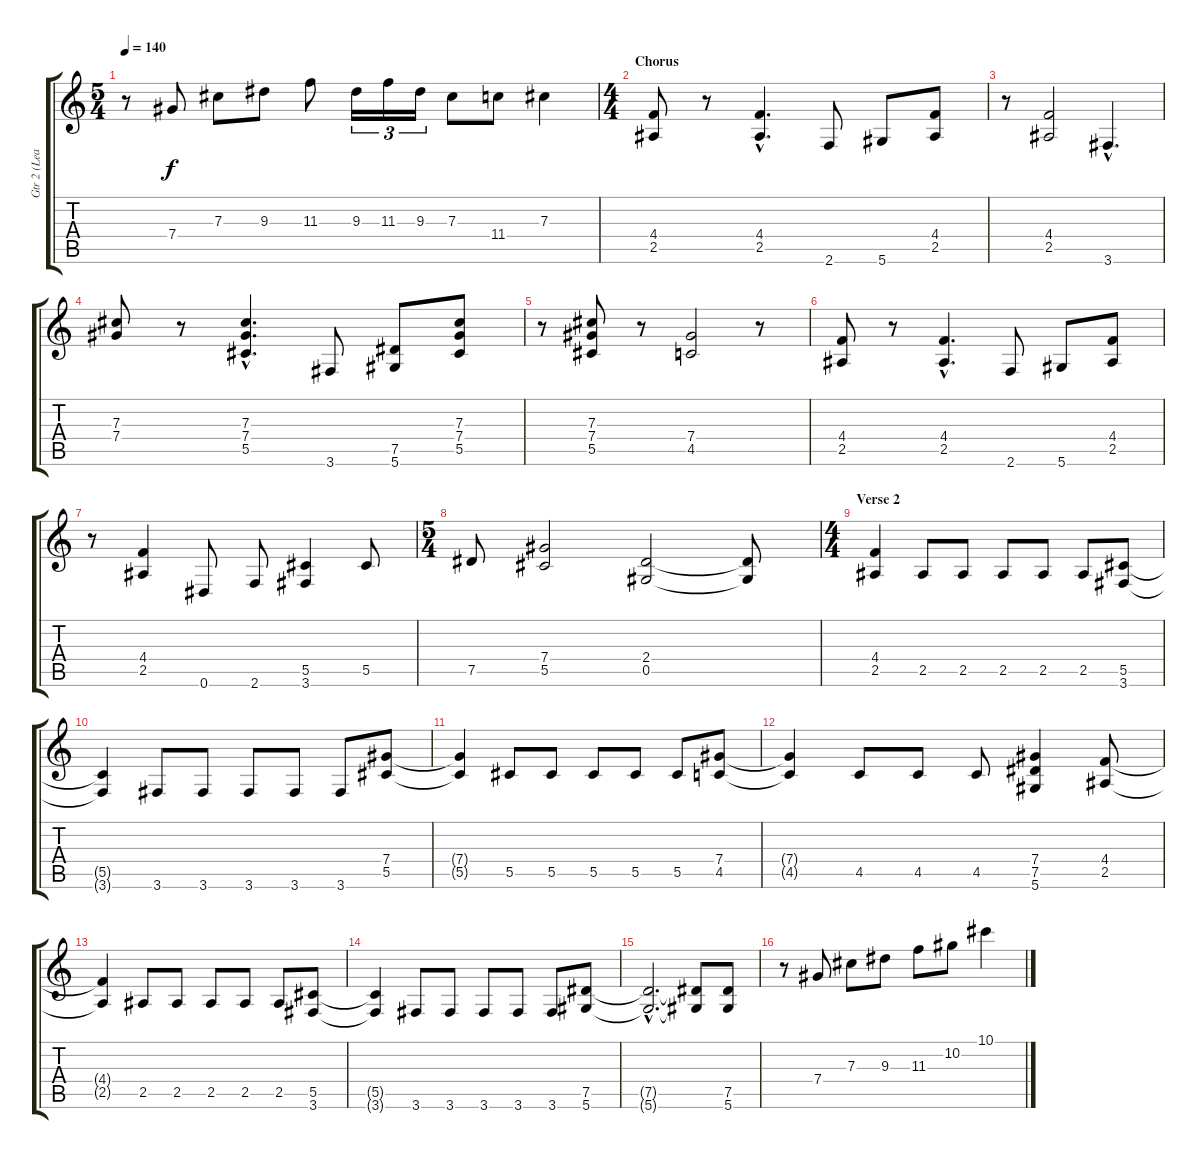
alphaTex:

\track ("Gtr 2 (Lead)" "Gtr 2 (Lea") {instrument distortionguitar}
\staff {score tabs}
\tuning (Eb4 Bb3 Gb3 Db3 Ab2 Eb2) {hide}
\ts (5 4)
\tempo 140
\clef g2
\ks c
r.8{dy f} 7.4.8 7.3.8 9.3.8 11.3.8 9.3.16{tu (3 2)} 11.3.16{tu (3 2)} 9.3.16{tu (3 2)} 7.3.8 11.4.8 7.3.4 |
\ts (4 4)
\section ("" "Chorus")
(4.4 2.5).8 r.8 (4.4{hac} 2.5{hac}).4{d} 2.6.8 5.6.8 (4.4 2.5).8 |
r.8 (4.4 2.5).2 3.6{hac}.4{d} |
(7.3 7.4).8 r.8 (7.3{hac} 7.4{hac} 5.5{hac}).4{d} 3.6.8 (7.5 5.6).8 (7.3 7.4 5.5).8 |
r.8 (7.3 7.4 5.5).8 r.8 (7.4 4.5).2 r.8 |
(4.4 2.5).8 r.8 (4.4{hac} 2.5{hac}).4{d} 2.6.8 5.6.8 (4.4 2.5).8 |
r.8 (4.4 2.5).4 0.6.8 2.6.8 (5.5 3.6).4 5.5.8 |
\ts (5 4)
7.5.8 (7.4 5.5).2 (2.4 0.5).2 (2.4{t} 0.5{t}).8 |
\ts (4 4)
\section ("" "Verse 2")
(4.4 2.5).4 2.5.8 2.5.8 2.5.8 2.5.8 2.5.8 (5.5 3.6).8 |
(5.5{t} 3.6{t}).4 3.6.8 3.6.8 3.6.8 3.6.8 3.6.8 (7.4 5.5).8 |
(7.4{t} 5.5{t}).4 5.5.8 5.5.8 5.5.8 5.5.8 5.5.8 (7.4 4.5).8 |
(7.4{t} 4.5{t}).4 4.5.8 4.5.8 4.5.8 (7.4 7.5 5.6).4 (4.4 2.5).8 |
(4.4{t} 2.5{t}).4 2.5.8 2.5.8 2.5.8 2.5.8 2.5.8 (5.5 3.6).8 |
(5.5{t} 3.6{t}).4 3.6.8 3.6.8 3.6.8 3.6.8 3.6.8 (7.5 5.6).8 |
(7.5{hac t} 5.6{hac t}).2{d} (7.5{t} 5.6{t}).8 (7.5 5.6).8 |
r.8 7.4.8 7.3.8 9.3.8 11.3.8 10.2.8 10.1.4
